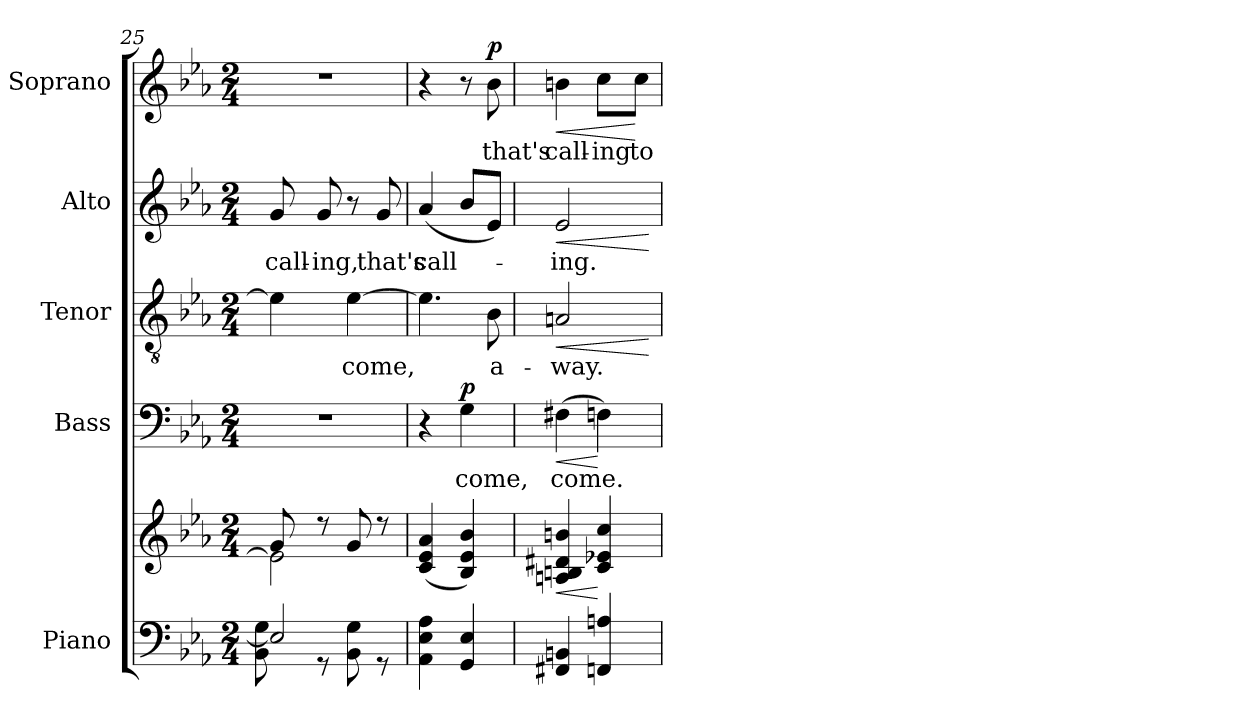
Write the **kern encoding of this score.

**kern	**kern	**dynam	**kern	**text	**dynam	**kern	**text	**dynam	**kern	**text	**dynam	**kern	**text	**dynam
*part5	*part5	*part5	*part4	*part4	*part4	*part3	*part3	*part3	*part2	*part2	*part2	*part1	*part1	*part1
*staff6	*staff5	*staff5/6	*staff4	*staff4	*staff4	*staff3	*staff3	*staff3	*staff2	*staff2	*staff2	*staff1	*staff1	*staff1
*I"Piano	*	*	*I"Bass	*	*	*I"Tenor	*	*	*I"Alto	*	*	*I"Soprano	*	*
*I'Pno.	*	*	*I'B.	*	*	*I'T.	*	*	*I'A.	*	*	*I'S.	*	*
*clefF4	*clefG2	*	*clefF4	*	*	*clefGv2	*	*	*clefG2	*	*	*clefG2	*	*
*	*	*	*	*	*	*ITrd7c12	*	*	*	*	*	*	*	*
*k[b-e-a-]	*k[b-e-a-]	*	*k[b-e-a-]	*	*	*k[b-e-a-]	*	*	*k[b-e-a-]	*	*	*k[b-e-a-]	*	*
*E-:	*E-:	*	*E-:	*	*	*E-:	*	*	*E-:	*	*	*E-:	*	*
*M2/4	*M2/4	*	*M2/4	*	*	*M2/4	*	*	*M2/4	*	*	*M2/4	*	*
=25	=25	=25	=25	=25	=25	=25	=25	=25	=25	=25	=25	=25	=25	=25
*^	*^	*	*	*	*	*	*	*	*	*	*	*	*	*
!	!	!	!	!	!LO:N:vis=1	!	!	!	!	!	!	!	!	!	!	!
!	!	!	!	!	!	!	!	!	!	!	!	!LO:LY:b:color=#000000	!	!LO:N:vis=1	!	!
2E-i/]	8BB-i\ 8Gi	8gi/	2e-i\]	.	2r	.	.	4E-i\]	.	.	8gi/	call-	.	2r	.	.
!	!	!	!	!	!	!	!	!	!	!	!	!LO:LY:b:color=#000000	!	!	!	!
.	8r	8r	.	.	.	.	.	.	.	.	8gi/	-ing,	.	.	.	.
!	!	!	!	!	!	!	!	!	!LO:LY:b:color=#000000	!	!	!	!	!	!	!
.	8BB-i\ 8Gi	8gi/	.	.	.	.	.	[4E-i\	come,	.	8r	.	.	.	.	.
!	!	!	!	!	!	!	!	!	!	!	!	!LO:LY:b:color=#000000	!	!	!	!
.	8r	8r	.	.	.	.	.	.	.	.	8gi/	that's	.	.	.	.
*v	*v	*	*	*	*	*	*	*	*	*	*	*	*	*	*	*
*	*v	*v	*	*	*	*	*	*	*	*	*	*	*	*	*
=26	=26	=26	=26	=26	=26	=26	=26	=26	=26	=26	=26	=26	=26	=26
*^	*	*	*	*	*	*	*	*	*	*	*	*	*	*
!	!	!	!	!	!	!	!	!	!	!	!LO:LY:b:color=#000000	!	!	!	!
*v	*v	*	*	*	*	*	*	*	*	*	*	*	*	*	*
4AA-i\ 4E-i 4A-i	(4ci/ 4e-i 4a-i	.	4r	.	.	4.E-i\]	.	.	(4a-i/	call-	.	4r	.	.
!	!	!	!	!LO:LY:b:color=#000000	!	!	!	!	!	!	!	!	!	!
4GGi/ 4E-i	4B-i/ 4e-i 4b-i)	.	4Gi\	come,	p	.	.	.	8b-i/L	.	.	8r	.	.
!	!	!	!	!	!	!	!LO:LY:b:color=#000000	!	!	!	!	!	!	!
!	!	!	!	!	!	!	!	!	!	!	!	!	!LO:LY:b:color=#000000	!
.	.	.	.	.	.	8BB-i\	a-	.	8e-i/J)	.	.	8b-i\	that's	p
=27	=27	=27	=27	=27	=27	=27	=27	=27	=27	=27	=27	=27	=27	=27
!	!	!LO:HP:b	!	!	!	!	!	!	!	!	!	!	!	!
!	!	!	!	!LO:LY:b:color=#000000	!LO:HP:b	!	!	!	!	!	!	!	!	!
!	!	!	!	!	!	!	!LO:LY:b:color=#000000	!LO:HP:b	!	!	!	!	!	!
!	!	!	!	!	!	!	!	!	!	!LO:LY:b:color=#000000	!LO:HP:b	!	!	!
!	!	!	!	!	!	!	!	!	!	!	!	!	!LO:LY:b:color=#000000	!LO:HP:b
4FF#Xi/ 4BBni	4Ani/ 4Bni 4d#Xi 4bni	<	(4F#Xi\	come.	<	2AAni/	-way.	<	2e-i/	-ing.	<	4bni\	call-	<
!	!	!	!	!	!	!	!	!	!	!	!	!	!LO:LY:b:color=#000000	!
4FFni/ 4Ani	4ci/ 4e-Xi 4cci	[	4Fni\)	.	[	.	.	.	.	.	.	8cci\L	-ing	.
!	!	!	!	!	!	!	!	!	!	!	!	!	!LO:LY:b:color=#000000	!
.	.	.	.	.	.	.	.	.	.	.	.	8cci\J	to-	[
.	.	.	.	.	.	.	.	[	.	.	[	.	.	.
=	=	=	=	=	=	=	=	=	=	=	=	=	=	=
*-	*-	*-	*-	*-	*-	*-	*-	*-	*-	*-	*-	*-	*-	*-
